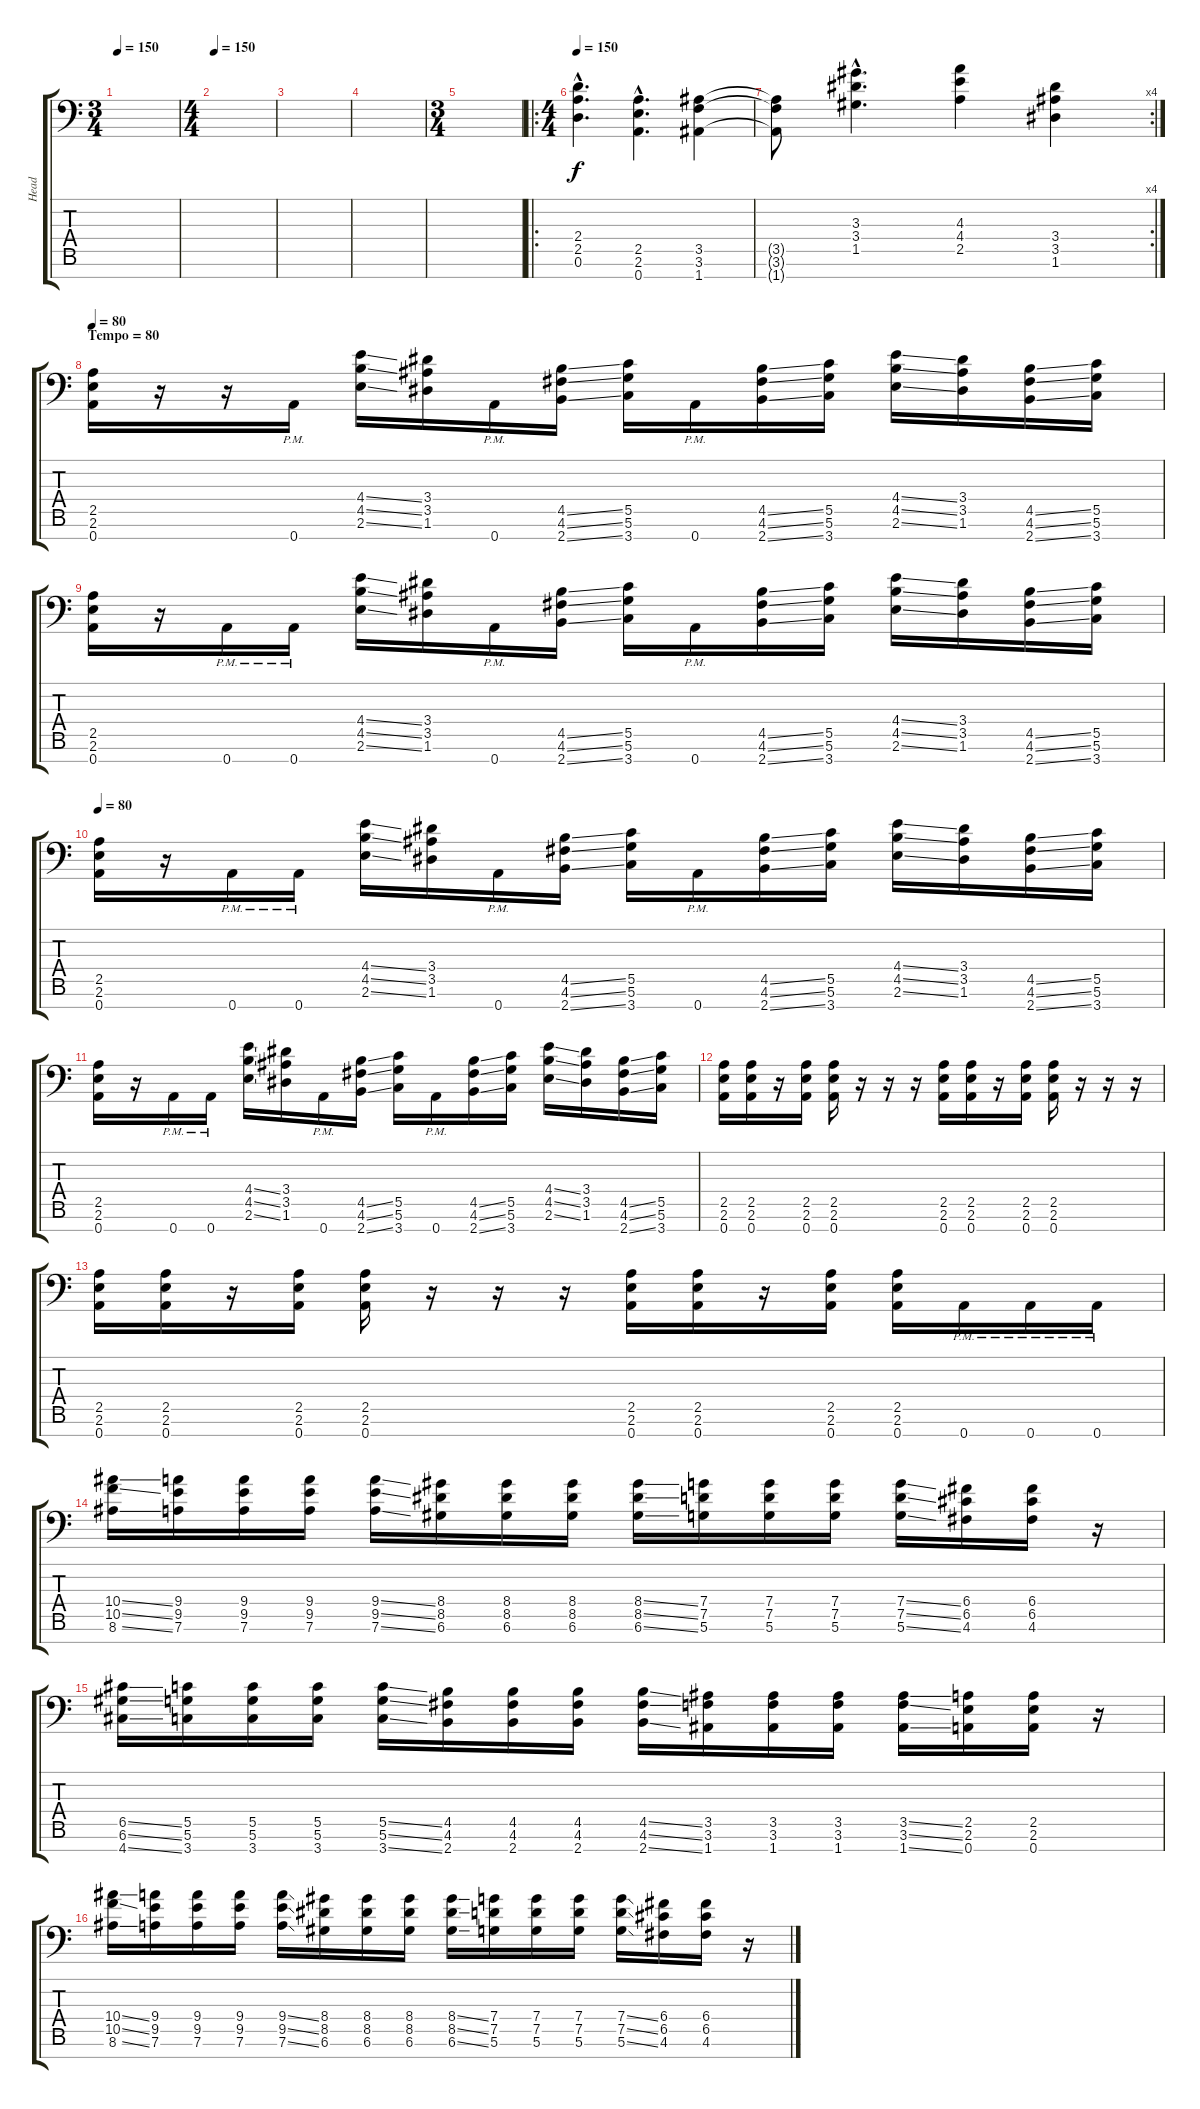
\track ("Head" "Head") {instrument distortionguitar}
\staff {score tabs}
\tuning (D4 A3 F3 C3 G2 D2 A1) {hide}
\ts (3 4)
\tempo 150
\clef f4
\ks c
|
\ts (4 4)
\tempo 150
|
|
|
\ts (3 4)
|
\ro
\ts (4 4)
\tempo 150
(2.4{hac} 2.5{hac} 0.6{hac}).4{d} (2.5{hac} 2.6{hac} 0.7{hac}).4{d} (3.5 3.6 1.7).4 |
\rc 4
(3.5{t} 3.6{t} 1.7{t}).8 (3.3{hac} 3.4{hac} 1.5{hac}).4{d} (4.3 4.4 2.5).4 (3.4 3.5 1.6).4 |
\section ("" "Tempo = 80")
\tempo 80
(2.5 2.6 0.7).16{volume 13 instrument distortionguitar} r.16 r.16 0.7{pm}.16 (4.4{ss} 4.5{ss} 2.6{ss}).16 (3.4 3.5 1.6).16 0.7{pm}.16 (4.5{ss} 4.6{ss} 2.7{ss}).16 (5.5 5.6 3.7).16 0.7{pm}.16 (4.5{ss} 4.6{ss} 2.7{ss}).16 (5.5 5.6 3.7).16 (4.4{ss} 4.5{ss} 2.6{ss}).16 (3.4 3.5 1.6).16 (4.5{ss} 4.6{ss} 2.7{ss}).16 (5.5 5.6 3.7).16 |
(2.5 2.6 0.7).16{volume 13 instrument distortionguitar} r.16 0.7{pm}.16 0.7{pm}.16 (4.4{ss} 4.5{ss} 2.6{ss}).16 (3.4 3.5 1.6).16 0.7{pm}.16 (4.5{ss} 4.6{ss} 2.7{ss}).16 (5.5 5.6 3.7).16 0.7{pm}.16 (4.5{ss} 4.6{ss} 2.7{ss}).16 (5.5 5.6 3.7).16 (4.4{ss} 4.5{ss} 2.6{ss}).16 (3.4 3.5 1.6).16 (4.5{ss} 4.6{ss} 2.7{ss}).16 (5.5 5.6 3.7).16 |
\tempo 80
(2.5 2.6 0.7).16{volume 13 instrument distortionguitar} r.16 0.7{pm}.16 0.7{pm}.16 (4.4{ss} 4.5{ss} 2.6{ss}).16 (3.4 3.5 1.6).16 0.7{pm}.16 (4.5{ss} 4.6{ss} 2.7{ss}).16 (5.5 5.6 3.7).16 0.7{pm}.16 (4.5{ss} 4.6{ss} 2.7{ss}).16 (5.5 5.6 3.7).16 (4.4{ss} 4.5{ss} 2.6{ss}).16 (3.4 3.5 1.6).16 (4.5{ss} 4.6{ss} 2.7{ss}).16 (5.5 5.6 3.7).16 |
(2.5 2.6 0.7).16{volume 13 instrument distortionguitar} r.16 0.7{pm}.16 0.7{pm}.16 (4.4{ss} 4.5{ss} 2.6{ss}).16 (3.4 3.5 1.6).16 0.7{pm}.16 (4.5{ss} 4.6{ss} 2.7{ss}).16 (5.5 5.6 3.7).16 0.7{pm}.16 (4.5{ss} 4.6{ss} 2.7{ss}).16 (5.5 5.6 3.7).16 (4.4{ss} 4.5{ss} 2.6{ss}).16 (3.4 3.5 1.6).16 (4.5{ss} 4.6{ss} 2.7{ss}).16 (5.5 5.6 3.7).16 |
(2.5 2.6 0.7).16 (2.5 2.6 0.7).16 r.16 (2.5 2.6 0.7).16 (2.5 2.6 0.7).16 r.16 r.16 r.16 (2.5 2.6 0.7).16 (2.5 2.6 0.7).16 r.16 (2.5 2.6 0.7).16 (2.5 2.6 0.7).16 r.16 r.16 r.16 |
(2.5 2.6 0.7).16 (2.5 2.6 0.7).16 r.16 (2.5 2.6 0.7).16 (2.5 2.6 0.7).16 r.16 r.16 r.16 (2.5 2.6 0.7).16 (2.5 2.6 0.7).16 r.16 (2.5 2.6 0.7).16 (2.5 2.6 0.7).16 0.7{pm}.16 0.7{pm}.16 0.7{pm}.16 |
(10.4{ss} 10.5{ss} 8.6{ss}).16 (9.4 9.5 7.6).16 (9.4 9.5 7.6).16 (9.4 9.5 7.6).16 (9.4{ss} 9.5{ss} 7.6{ss}).16 (8.4 8.5 6.6).16 (8.4 8.5 6.6).16 (8.4 8.5 6.6).16 (8.4{ss} 8.5{ss} 6.6{ss}).16 (7.4 7.5 5.6).16 (7.4 7.5 5.6).16 (7.4 7.5 5.6).16 (7.4{ss} 7.5{ss} 5.6{ss}).16 (6.4 6.5 4.6).16 (6.4 6.5 4.6).16 r.16 |
(6.5{ss} 6.6{ss} 4.7{ss}).16 (5.5 5.6 3.7).16 (5.5 5.6 3.7).16 (5.5 5.6 3.7).16 (5.5{ss} 5.6{ss} 3.7{ss}).16 (4.5 4.6 2.7).16 (4.5 4.6 2.7).16 (4.5 4.6 2.7).16 (4.5{ss} 4.6{ss} 2.7{ss}).16 (3.5 3.6 1.7).16 (3.5 3.6 1.7).16 (3.5 3.6 1.7).16 (3.5{ss} 3.6{ss} 1.7{ss}).16 (2.5 2.6 0.7).16 (2.5 2.6 0.7).16 r.16 |
(10.4{ss} 10.5{ss} 8.6{ss}).16 (9.4 9.5 7.6).16 (9.4 9.5 7.6).16 (9.4 9.5 7.6).16 (9.4{ss} 9.5{ss} 7.6{ss}).16 (8.4 8.5 6.6).16 (8.4 8.5 6.6).16 (8.4 8.5 6.6).16 (8.4{ss} 8.5{ss} 6.6{ss}).16 (7.4 7.5 5.6).16 (7.4 7.5 5.6).16 (7.4 7.5 5.6).16 (7.4{ss} 7.5{ss} 5.6{ss}).16 (6.4 6.5 4.6).16 (6.4 6.5 4.6).16 r.16
